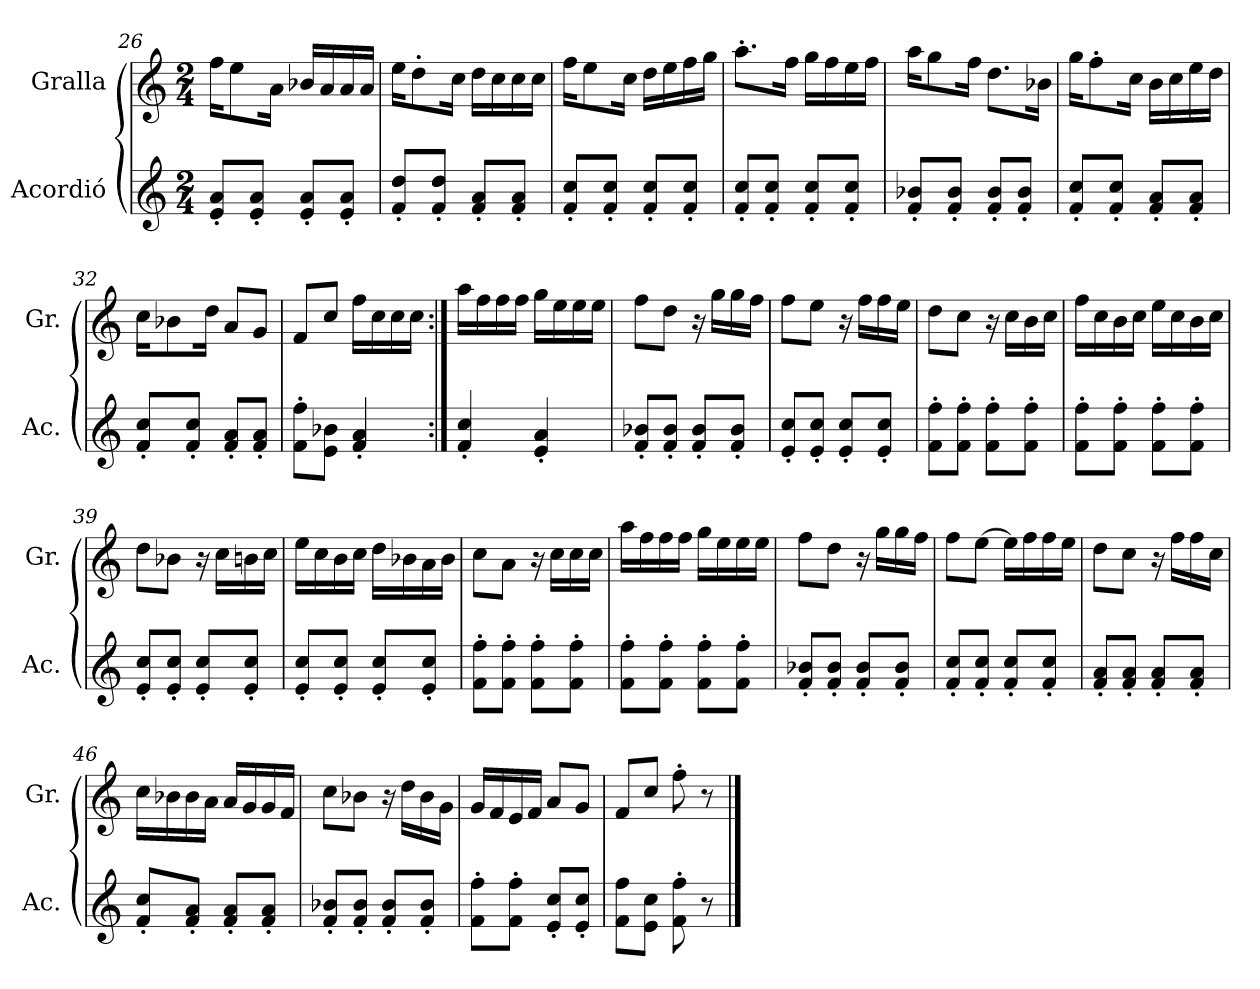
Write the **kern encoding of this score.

**kern	**kern
*part2	*part1
*staff2	*staff1
*I"Acordió	*I"Gralla
*I'Ac.	*I'Gr.
*clefG2	*clefG2
*k[]	*k[]
*M2/4	*M2/4
=26	=26
8e/' 8a/'L	16ff\KL
.	8ee\
8e/' 8a/'J	.
.	16a\Jk
8e/' 8a/'L	16b-X/LL
.	16a/
8e/' 8a/'J	16a/
.	16a/JJ
=27	=27
8f/' 8dd/'L	16ee\KL
.	8dd'\
8f/' 8dd/'J	.
.	16cc\Jk
8f/' 8a/'L	16dd\LL
.	16cc\
8f/' 8a/'J	16cc\
.	16cc\JJ
=28	=28
8f/' 8cc/'L	16ff\KL
.	8ee\
8f/' 8cc/'J	.
.	16cc\Jk
8f/' 8cc/'L	16dd\LL
.	16ee\
8f/' 8cc/'J	16ff\
.	16gg\JJ
!!LO:PB:g=z
=29	=29
8f/' 8cc/'L	8.aa'\L
8f/' 8cc/'J	.
.	16ff\Jk
8f/' 8cc/'L	16gg\LL
.	16ff\
8f/' 8cc/'J	16ee\
.	16ff\JJ
=30	=30
8f/' 8b-X/'L	16aa\KL
.	8gg\
8f/' 8b-/'J	.
.	16ff\Jk
8f/' 8b-/'L	8.dd\L
8f/' 8b-/'J	.
.	16b-X\Jk
=31	=31
8f/' 8cc/'L	16gg\KL
.	8ff'\
8f/' 8cc/'J	.
.	16cc\Jk
8f/' 8a/'L	16b\LL
.	16cc\
8f/' 8a/'J	16ee\
.	16dd\JJ
=32	=32
8f/' 8cc/'L	16cc\KL
.	8b-X\
8f/' 8cc/'J	.
.	16dd\Jk
8f/' 8a/'L	8a/L
8f/' 8a/'J	8g/J
=33	=33
8f\' 8ff\'L	8f/L
8e\ 8b-X\J	8cc/J
4f/' 4a/'	16ff\LL
.	16cc\
.	16cc\
.	16cc\JJ
!!LO:LB:g=z
=34:|!	=34:|!
4f/' 4cc/'	16aa\LL
.	16ff\
.	16ff\
.	16ff\JJ
4e/' 4a/'	16gg\LL
.	16ee\
.	16ee\
.	16ee\JJ
=35	=35
8f/' 8b-X/'L	8ff\L
8f/' 8b-/'J	8dd\J
8f/' 8b-/'L	16r
.	16gg\LL
8f/' 8b-/'J	16gg\
.	16ff\JJ
=36	=36
8e/' 8cc/'L	8ff\L
8e/' 8cc/'J	8ee\J
8e/' 8cc/'L	16r
.	16ff\LL
8e/' 8cc/'J	16ff\
.	16ee\JJ
=37	=37
8f\' 8ff\'L	8dd\L
8f\' 8ff\'J	8cc\J
8f\' 8ff\'L	16r
.	16cc\LL
8f\' 8ff\'J	16b\
.	16cc\JJ
=38	=38
8f\' 8ff\'L	16ff\LL
.	16cc\
8f\' 8ff\'J	16b\
.	16cc\JJ
8f\' 8ff\'L	16ee\LL
.	16cc\
8f\' 8ff\'J	16b\
.	16cc\JJ
=39	=39
8e/' 8cc/'L	8dd\L
8e/' 8cc/'J	8b-X\J
8e/' 8cc/'L	16r
.	16cc\LL
8e/' 8cc/'J	16bn\
.	16cc\JJ
!!LO:LB:g=z
=40	=40
8e/' 8cc/'L	16ee\LL
.	16cc\
8e/' 8cc/'J	16b\
.	16cc\JJ
8e/' 8cc/'L	16dd\LL
.	16b-X\
8e/' 8cc/'J	16a\
.	16b-\JJ
=41	=41
8f\' 8ff\'L	8cc\L
8f\' 8ff\'J	8a\J
8f\' 8ff\'L	16r
.	16cc\LL
8f\' 8ff\'J	16cc\
.	16cc\JJ
=42	=42
8f\' 8ff\'L	16aa\LL
.	16ff\
8f\' 8ff\'J	16ff\
.	16ff\JJ
8f\' 8ff\'L	16gg\LL
.	16ee\
8f\' 8ff\'J	16ee\
.	16ee\JJ
=43	=43
8f/' 8b-X/'L	8ff\L
8f/' 8b-/'J	8dd\J
8f/' 8b-/'L	16r
.	16gg\LL
8f/' 8b-/'J	16gg\
.	16ff\JJ
=44	=44
8f/' 8cc/'L	8ff\L
8f/' 8cc/'J	[8ee\J
8f/' 8cc/'L	16ee\LL]
.	16ff\
8f/' 8cc/'J	16ff\
.	16ee\JJ
=45	=45
8f/' 8a/'L	8dd\L
8f/' 8a/'J	8cc\J
8f/' 8a/'L	16r
.	16ff\LL
8f/' 8a/'J	16ff\
.	16cc\JJ
!!LO:LB:g=z
=46	=46
8f/' 8cc/'L	16cc\LL
.	16b-X\
8f/' 8a/'J	16b-\
.	16a\JJ
8f/' 8a/'L	16a/LL
.	16g/
8f/' 8a/'J	16g/
.	16f/JJ
=47	=47
8f/' 8b-X/'L	8cc\L
8f/' 8b-/'J	8b-X\J
8f/' 8b-/'L	16r
.	16dd\LL
8f/' 8b-/'J	16b-\
.	16g\JJ
=48	=48
8f\' 8ff\'L	16g/LL
.	16f/
8f\' 8ff\'J	16e/
.	16f/JJ
8e/' 8cc/'L	8a/L
8e/' 8cc/'J	8g/J
=49	=49
8f\ 8ff\L	8f/L
8e\ 8cc\J	8cc/J
8f\' 8ff\'	8ff'\
8r	8r
==	==
*-	*-
